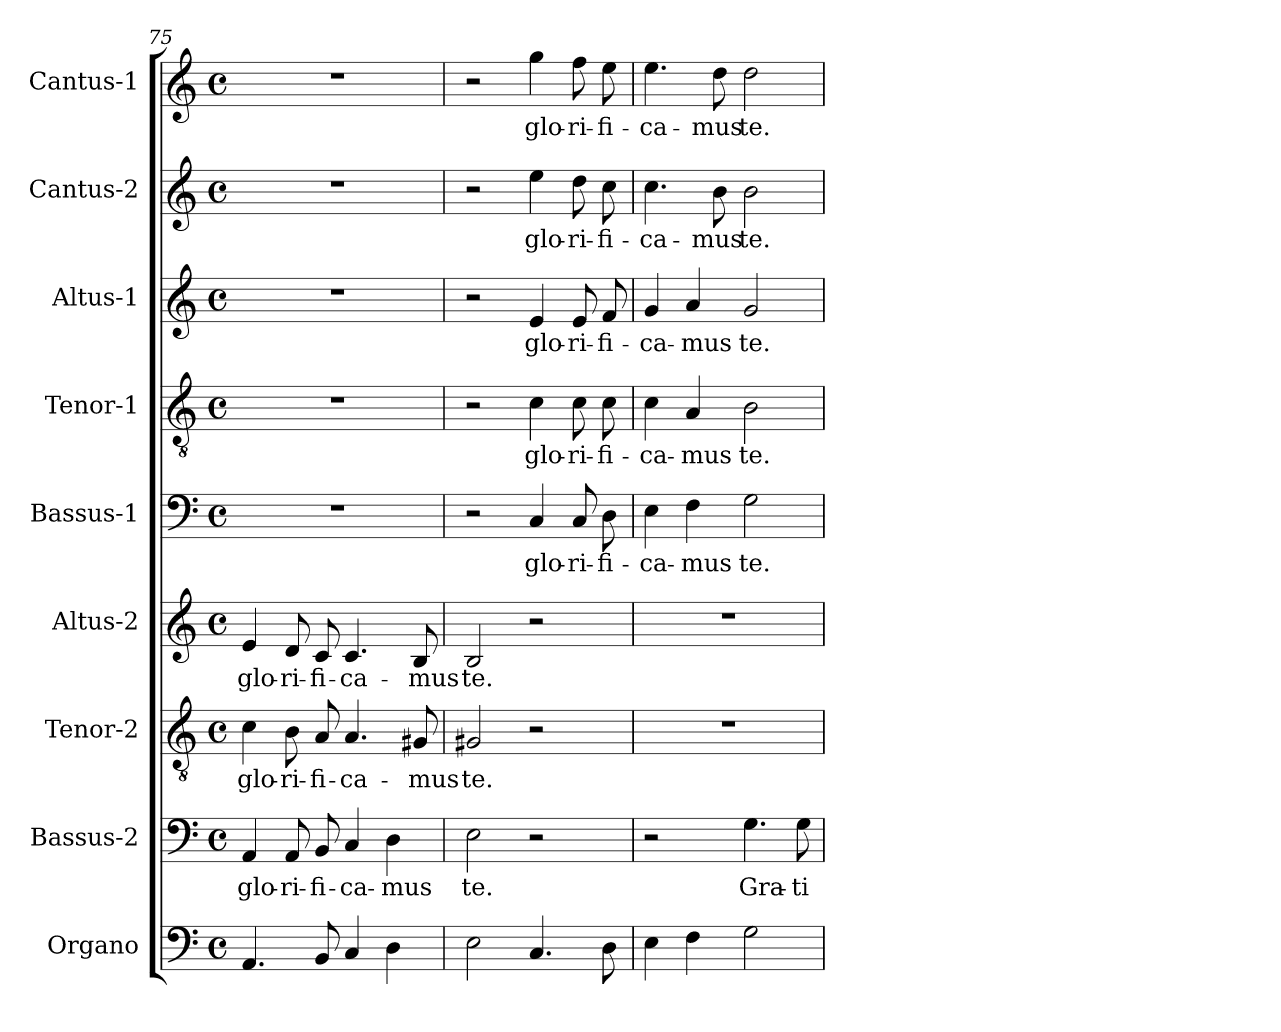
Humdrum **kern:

**kern	**kern	**text	**kern	**text	**kern	**text	**kern	**text	**kern	**text	**kern	**text	**kern	**text	**kern	**text
*part9	*part8	*part8	*part7	*part7	*part6	*part6	*part5	*part5	*part4	*part4	*part3	*part3	*part2	*part2	*part1	*part1
*staff9	*staff8	*staff8	*staff7	*staff7	*staff6	*staff6	*staff5	*staff5	*staff4	*staff4	*staff3	*staff3	*staff2	*staff2	*staff1	*staff1
*I"Organo	*I"Bassus-2	*	*I"Tenor-2	*	*I"Altus-2	*	*I"Bassus-1	*	*I"Tenor-1	*	*I"Altus-1	*	*I"Cantus-2	*	*I"Cantus-1	*
*I'Og	*I'B2	*	*	*	*I'A2	*	*I'B1	*	*I'T1	*	*I'A1	*	*I'C2	*	*I'C1	*
*clefF4	*clefF4	*	*clefGv2	*	*clefG2	*	*clefF4	*	*clefGv2	*	*clefG2	*	*clefG2	*	*clefG2	*
*k[]	*k[]	*	*k[]	*	*k[]	*	*k[]	*	*k[]	*	*k[]	*	*k[]	*	*k[]	*
*C:	*C:	*	*C:	*	*C:	*	*C:	*	*C:	*	*C:	*	*C:	*	*C:	*
*M4/4	*M4/4	*	*M4/4	*	*M4/4	*	*M4/4	*	*M4/4	*	*M4/4	*	*M4/4	*	*M4/4	*
*met(c)	*met(c)	*	*met(c)	*	*met(c)	*	*met(c)	*	*met(c)	*	*met(c)	*	*met(c)	*	*met(c)	*
=75	=75	=75	=75	=75	=75	=75	=75	=75	=75	=75	=75	=75	=75	=75	=75	=75
!	!	!LO:LY:b	!	!	!	!	!	!	!	!	!	!	!	!	!	!
!	!	!	!	!LO:LY:b	!	!	!	!	!	!	!	!	!	!	!	!
!	!	!	!	!	!	!LO:LY:b	!	!	!	!	!	!	!	!	!	!
4.AA/	4AA/	glo-	4c\	glo-	4e/	glo-	1r	.	1r	.	1r	.	1r	.	1r	.
!	!	!LO:LY:b	!	!	!	!	!	!	!	!	!	!	!	!	!	!
!	!	!	!	!LO:LY:b	!	!	!	!	!	!	!	!	!	!	!	!
!	!	!	!	!	!	!LO:LY:b	!	!	!	!	!	!	!	!	!	!
.	8AA/	-ri-	8B\	-ri-	8d/	-ri-	.	.	.	.	.	.	.	.	.	.
!	!	!LO:LY:b	!	!	!	!	!	!	!	!	!	!	!	!	!	!
!	!	!	!	!LO:LY:b	!	!	!	!	!	!	!	!	!	!	!	!
!	!	!	!	!	!	!LO:LY:b	!	!	!	!	!	!	!	!	!	!
8BB/	8BB/	-fi-	8A/	-fi-	8c/	-fi-	.	.	.	.	.	.	.	.	.	.
!	!	!LO:LY:b	!	!	!	!	!	!	!	!	!	!	!	!	!	!
!	!	!	!	!LO:LY:b	!	!	!	!	!	!	!	!	!	!	!	!
!	!	!	!	!	!	!LO:LY:b	!	!	!	!	!	!	!	!	!	!
4C/	4C/	-ca-	4.A/	-ca-	4.c/	-ca-	.	.	.	.	.	.	.	.	.	.
!	!	!LO:LY:b	!	!	!	!	!	!	!	!	!	!	!	!	!	!
4D\	4D\	-mus	.	.	.	.	.	.	.	.	.	.	.	.	.	.
!	!	!	!	!LO:LY:b	!	!	!	!	!	!	!	!	!	!	!	!
!	!	!	!	!	!	!LO:LY:b	!	!	!	!	!	!	!	!	!	!
.	.	.	8G#X/	-mus	8B/	-mus	.	.	.	.	.	.	.	.	.	.
!!LO:LB:g=z
=76	=76	=76	=76	=76	=76	=76	=76	=76	=76	=76	=76	=76	=76	=76	=76	=76
!	!	!LO:LY:b	!	!	!	!	!	!	!	!	!	!	!	!	!	!
!	!	!	!	!LO:LY:b	!	!	!	!	!	!	!	!	!	!	!	!
!	!	!	!	!	!	!LO:LY:b	!	!	!	!	!	!	!	!	!	!
2E\	2E\	te.	2G#X/	te.	2B/	te.	2r	.	2r	.	2r	.	2r	.	2r	.
!	!	!	!	!	!	!	!	!LO:LY:b	!	!	!	!	!	!	!	!
!	!	!	!	!	!	!	!	!	!	!LO:LY:b	!	!	!	!	!	!
!	!	!	!	!	!	!	!	!	!	!	!	!LO:LY:b	!	!	!	!
!	!	!	!	!	!	!	!	!	!	!	!	!	!	!LO:LY:b	!	!
!	!	!	!	!	!	!	!	!	!	!	!	!	!	!	!	!LO:LY:b
4.C/	2r	.	2r	.	2r	.	4C/	glo-	4c\	glo-	4e/	glo-	4ee\	glo-	4gg\	glo-
!	!	!	!	!	!	!	!	!LO:LY:b	!	!	!	!	!	!	!	!
!	!	!	!	!	!	!	!	!	!	!LO:LY:b	!	!	!	!	!	!
!	!	!	!	!	!	!	!	!	!	!	!	!LO:LY:b	!	!	!	!
!	!	!	!	!	!	!	!	!	!	!	!	!	!	!LO:LY:b	!	!
!	!	!	!	!	!	!	!	!	!	!	!	!	!	!	!	!LO:LY:b
.	.	.	.	.	.	.	8C/	-ri-	8c\	-ri-	8e/	-ri-	8dd\	-ri-	8ff\	-ri-
!	!	!	!	!	!	!	!	!LO:LY:b	!	!	!	!	!	!	!	!
!	!	!	!	!	!	!	!	!	!	!LO:LY:b	!	!	!	!	!	!
!	!	!	!	!	!	!	!	!	!	!	!	!LO:LY:b	!	!	!	!
!	!	!	!	!	!	!	!	!	!	!	!	!	!	!LO:LY:b	!	!
!	!	!	!	!	!	!	!	!	!	!	!	!	!	!	!	!LO:LY:b
8D\	.	.	.	.	.	.	8D\	-fi-	8c\	-fi-	8f/	-fi-	8cc\	-fi-	8ee\	-fi-
=77	=77	=77	=77	=77	=77	=77	=77	=77	=77	=77	=77	=77	=77	=77	=77	=77
!	!	!	!	!	!	!	!	!LO:LY:b	!	!	!	!	!	!	!	!
!	!	!	!	!	!	!	!	!	!	!LO:LY:b	!	!	!	!	!	!
!	!	!	!	!	!	!	!	!	!	!	!	!LO:LY:b	!	!	!	!
!	!	!	!	!	!	!	!	!	!	!	!	!	!	!LO:LY:b	!	!
!	!	!	!	!	!	!	!	!	!	!	!	!	!	!	!	!LO:LY:b
4E\	2r	.	1r	.	1r	.	4E\	-ca-	4c\	-ca-	4g/	-ca-	4.cc\	-ca-	4.ee\	-ca-
!	!	!	!	!	!	!	!	!LO:LY:b	!	!	!	!	!	!	!	!
!	!	!	!	!	!	!	!	!	!	!LO:LY:b	!	!	!	!	!	!
!	!	!	!	!	!	!	!	!	!	!	!	!LO:LY:b	!	!	!	!
4F\	.	.	.	.	.	.	4F\	-mus	4A/	-mus	4a/	-mus	.	.	.	.
!	!	!	!	!	!	!	!	!	!	!	!	!	!	!LO:LY:b	!	!
!	!	!	!	!	!	!	!	!	!	!	!	!	!	!	!	!LO:LY:b
.	.	.	.	.	.	.	.	.	.	.	.	.	8b\	-mus	8dd\	-mus
!	!	!LO:LY:b	!	!	!	!	!	!	!	!	!	!	!	!	!	!
!	!	!	!	!	!	!	!	!LO:LY:b	!	!	!	!	!	!	!	!
!	!	!	!	!	!	!	!	!	!	!LO:LY:b	!	!	!	!	!	!
!	!	!	!	!	!	!	!	!	!	!	!	!LO:LY:b	!	!	!	!
!	!	!	!	!	!	!	!	!	!	!	!	!	!	!LO:LY:b	!	!
!	!	!	!	!	!	!	!	!	!	!	!	!	!	!	!	!LO:LY:b
2G\	4.G\	Gra-	.	.	.	.	2G\	te.	2B\	te.	2g/	te.	2b\	te.	2dd\	te.
!	!	!LO:LY:b	!	!	!	!	!	!	!	!	!	!	!	!	!	!
.	8G\	-ti-	.	.	.	.	.	.	.	.	.	.	.	.	.	.
=	=	=	=	=	=	=	=	=	=	=	=	=	=	=	=	=
*-	*-	*-	*-	*-	*-	*-	*-	*-	*-	*-	*-	*-	*-	*-	*-	*-
